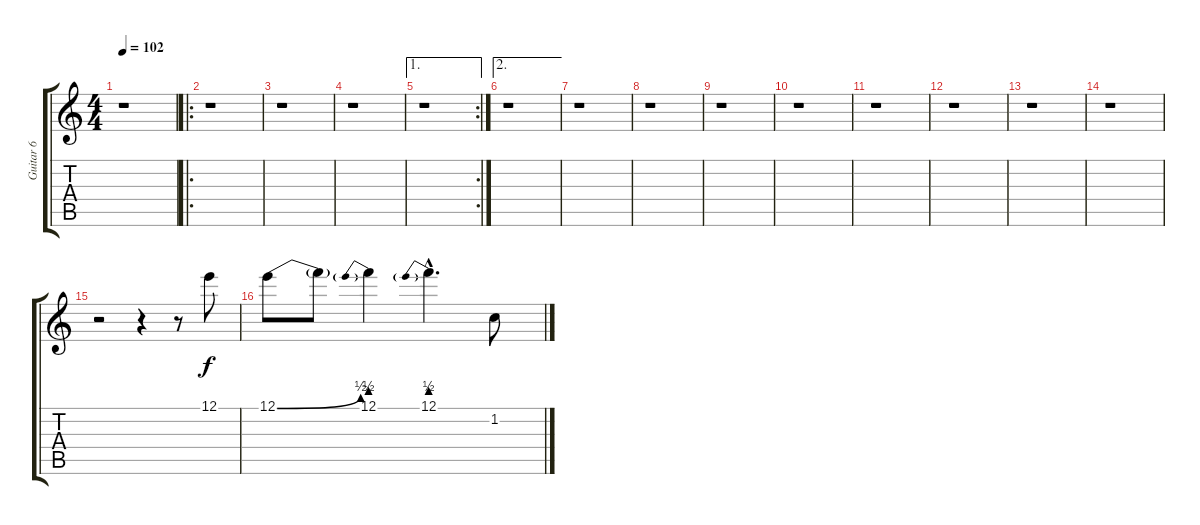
\track ("Guitar 6" "Guitar 6") {instrument distortionguitar}
\staff {score tabs}
\tuning (E4 B3 G3 D3 A2 D2) {hide}
\ts (4 4)
\tempo 102
\clef g2
\ks c
r.1{dy f} |
\ro
r.1 |
r.1 |
r.1 |
\ae 1
\rc 2
r.1 |
\ae 2
r.1 |
r.1 |
r.1 |
r.1 |
r.1 |
r.1 |
r.1 |
r.1 |
r.1 |
r.2 r.4 r.8 12.1.8 |
12.1{be (bend 0 0 60 2)}.8 12.1{t}.8 12.1{be (prebend 0 2 60 2)}.4 12.1{be (prebend 0 2 60 2) hac}.4{d} 1.2.8
